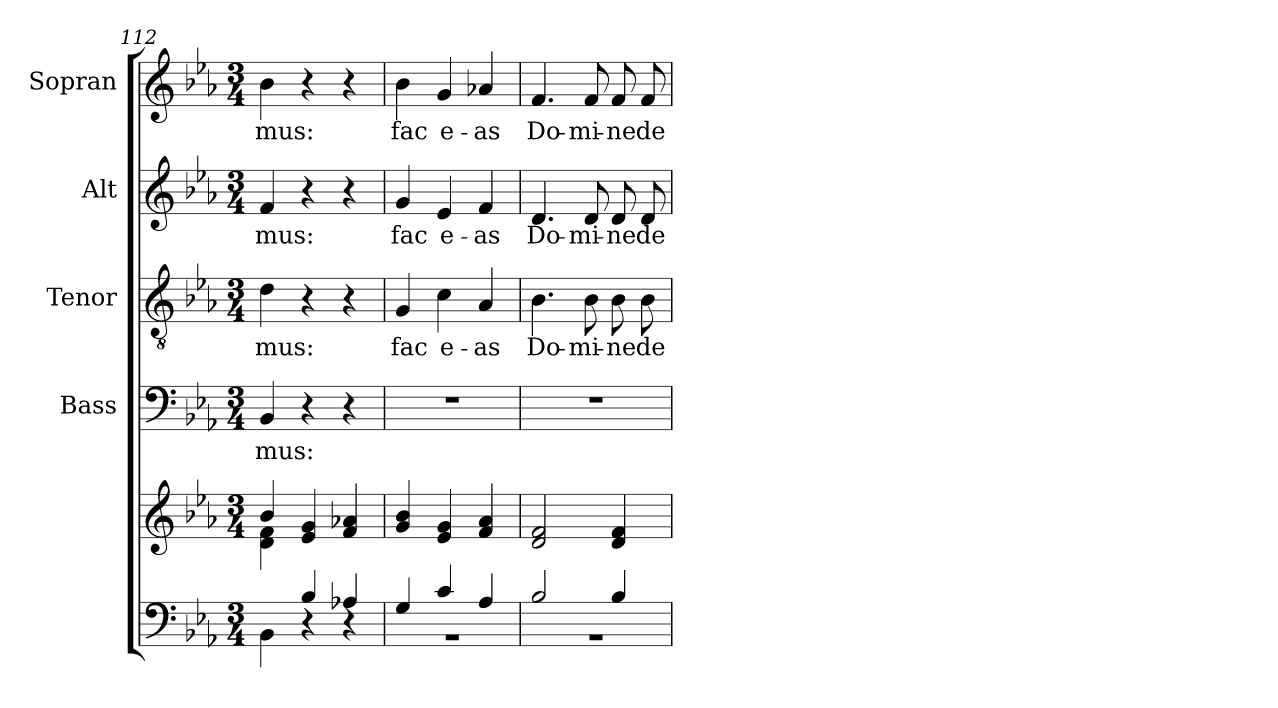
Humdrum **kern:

**kern	**kern	**kern	**text	**kern	**text	**kern	**text	**kern	**text
*part5	*part5	*part4	*part4	*part3	*part3	*part2	*part2	*part1	*part1
*staff6	*staff5	*staff4	*staff4	*staff3	*staff3	*staff2	*staff2	*staff1	*staff1
*	*	*I"Bass	*	*I"Tenor	*	*I"Alt	*	*I"Sopran	*
*	*	*I'B.	*	*I'T.	*	*I'A.	*	*I'S.	*
*clefF4	*clefG2	*clefF4	*	*clefGv2	*	*clefG2	*	*clefG2	*
*k[b-e-a-]	*k[b-e-a-]	*k[b-e-a-]	*	*k[b-e-a-]	*	*k[b-e-a-]	*	*k[b-e-a-]	*
*E-:	*E-:	*E-:	*	*E-:	*	*E-:	*	*E-:	*
*M3/4	*M3/4	*M3/4	*	*M3/4	*	*M3/4	*	*M3/4	*
=112	=112	=112	=112	=112	=112	=112	=112	=112	=112
*^	*^	*	*	*	*	*	*	*	*
!	!	!	!	!	!LO:LY:b	!	!LO:LY:b	!	!LO:LY:b	!	!LO:LY:b
4ryy	4BB-\	4b-/	4d\ 4f\	4BB-/	-mus:	4d\	-mus:	4f/	-mus:	4b-\	-mus:
4B-/	4rC	4e-/ 4g/	2ryy	4r	.	4r	.	4r	.	4r	.
4A-X/	4rC	4f/ 4a-X/	.	4r	.	4r	.	4r	.	4r	.
*	*	*v	*v	*	*	*	*	*	*	*	*
=113	=113	=113	=113	=113	=113	=113	=113	=113	=113	=113
!	!LO:N:vis=1	!	!	!	!	!LO:LY:b	!	!LO:LY:b	!	!LO:LY:b
4G/	2.rBB	4g/ 4b-/	2.r	.	4G/	fac	4g/	fac	4b-\	fac
!	!	!	!	!	!	!LO:LY:b	!	!LO:LY:b	!	!LO:LY:b
4c/	.	4e-/ 4g/	.	.	4c\	e-	4e-/	e-	4g/	e-
!	!	!	!	!	!	!LO:LY:b	!	!LO:LY:b	!	!LO:LY:b
4A-/	.	4f/ 4a-/	.	.	4A-/	-as	4f/	-as	4a-X/	-as
=114	=114	=114	=114	=114	=114	=114	=114	=114	=114	=114
!	!LO:N:vis=1	!	!	!	!	!LO:LY:b	!	!LO:LY:b	!	!LO:LY:b
2B-/	2.rBB	2d/ 2f/	2.r	.	4.B-\	Do-	4.d/	Do-	4.f/	Do-
!	!	!	!	!	!	!LO:LY:b	!	!LO:LY:b	!	!LO:LY:b
.	.	.	.	.	8B-\	-mi-	8d/	-mi-	8f/	-mi-
!	!	!	!	!	!	!LO:LY:b	!	!LO:LY:b	!	!LO:LY:b
4B-/	.	4d/ 4f/	.	.	8B-\	-ne	8d/	-ne	8f/	-ne
!	!	!	!	!	!	!LO:LY:b	!	!LO:LY:b	!	!LO:LY:b
.	.	.	.	.	8B-\	de	8d/	de	8f/	de
*v	*v	*	*	*	*	*	*	*	*	*
=	=	=	=	=	=	=	=	=	=
*-	*-	*-	*-	*-	*-	*-	*-	*-	*-
